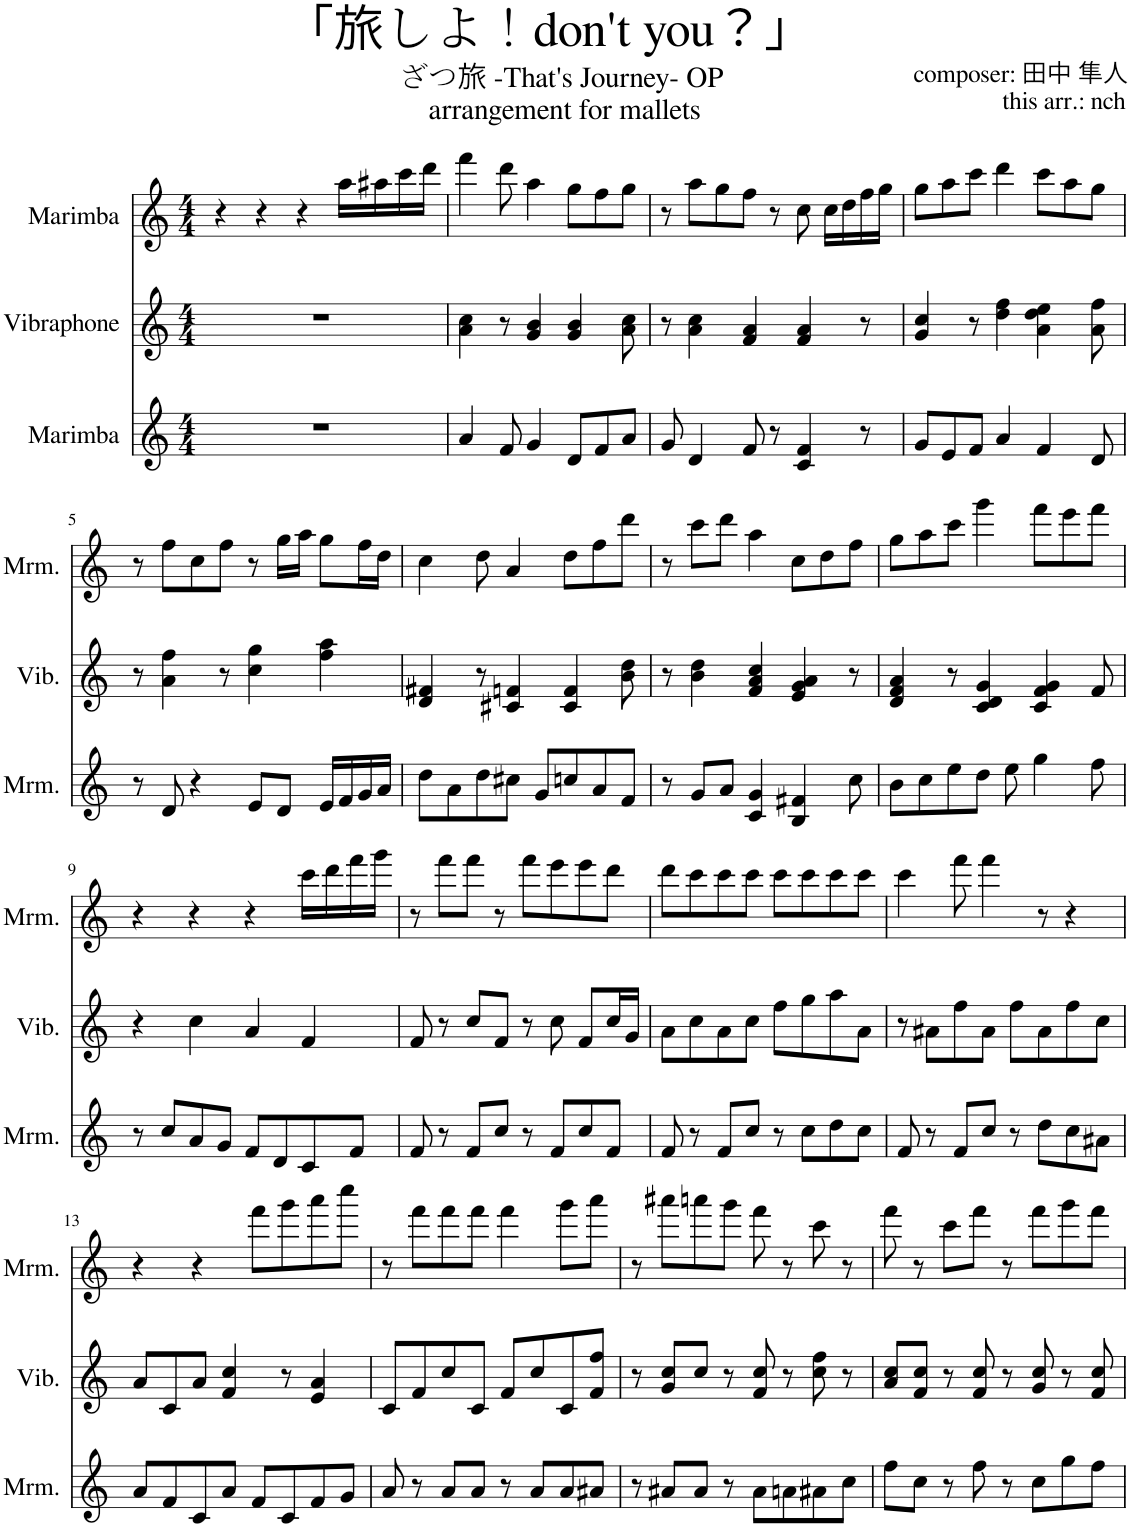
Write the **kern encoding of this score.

**kern	**kern	**kern
*part3	*part2	*part1
*staff3	*staff2	*staff1
*I"Marimba	*I"Vibraphone	*I"Marimba
*I'Mrm.	*I'Vib.	*I'Mrm.
*clefG2	*clefG2	*clefG2
*k[]	*k[]	*k[]
*M4/4	*M4/4	*M4/4
=1	=1	=1
1r	1r	4r
.	.	4r
.	.	4r
.	.	16aa\LL
.	.	16aa#X\
.	.	16ccc\
.	.	16ddd\JJ
=2	=2	=2
4a/	4a\ 4cc\	4fff\
8f/	8r	8ddd\
4g/	4g/ 4b/	4aa\
8d/L	4g/ 4b/	8gg\L
8f/	.	8ff\
8a/J	8a\ 8cc\	8gg\J
=3	=3	=3
8g/	8r	8r
4d/	4a\ 4cc\	8aa\L
.	.	8gg\
8f/	4f/ 4a/	8ff\J
8r	.	8r
4c/ 4f/	4f/ 4a/	8cc\
.	.	16cc\LL
.	.	16dd\
8r	8r	16ff\
.	.	16gg\JJ
=4	=4	=4
8g/L	4g/ 4cc/	8gg\L
8e/	.	8aa\
8f/J	8r	8ccc\J
4a/	4dd\ 4ff\	4ddd\
4f/	4a\ 4dd\ 4ee\	8ccc\L
.	.	8aa\
8d/	8a\ 8ff\	8gg\J
!!LO:LB:g=z
=5	=5	=5
8r	8r	8r
8d/	4a\ 4ff\	8ff\L
4r	.	8cc\
.	8r	8ff\J
8e/L	4cc\ 4gg\	8r
8d/J	.	16gg\LL
.	.	16aa\JJ
16e/LL	4ff\ 4aa\	8gg\L
16f/	.	.
16g/	.	16ff\L
16a/JJ	.	16dd\JJ
=6	=6	=6
8dd\L	4d/ 4f#X/	4cc\
8a\	.	.
8dd\	8r	8dd\
8cc#X\J	4c#X/ 4fn/	4a/
8g/L	.	.
8ccn/	4c#/ 4f/	8dd\L
8a/	.	8ff\
8f/J	8b\ 8dd\	8ddd\J
=7	=7	=7
8r	8r	8r
8g/L	4b\ 4dd\	8ccc\L
8a/J	.	8ddd\J
4c/ 4g/	4f/ 4a/ 4cc/	4aa\
4B/ 4f#X/	4e/ 4g/ 4a/	8cc\L
.	.	8dd\
8cc\	8r	8ff\J
=8	=8	=8
8b\L	4d/ 4f/ 4a/	8gg\L
8cc\	.	8aa\
8ee\	8r	8ccc\J
8dd\J	4c/ 4d/ 4g/	4ggg\
8ee\	.	.
4gg\	4c/ 4f/ 4g/	8fff\L
.	.	8eee\
8ff\	8f/	8fff\J
!!LO:LB:g=z
=9	=9	=9
8r	4r	4r
8cc/L	.	.
8a/	4cc\	4r
8g/J	.	.
8f/L	4a/	4r
8d/	.	.
8c/	4f/	16ccc\LL
.	.	16ddd\
8f/J	.	16fff\
.	.	16ggg\JJ
=10	=10	=10
8f/	8f/	8r
8r	8r	8fff\L
8f/L	8cc/L	8fff\J
8cc/J	8f/J	8r
8r	8r	8fff\L
8f/L	8cc\	8eee\
8cc/	8f/L	8eee\
8f/J	16cc/L	8ddd\J
.	16g/JJ	.
=11	=11	=11
8f/	8a\L	8ddd\L
8r	8cc\	8ccc\
8f/L	8a\	8ccc\
8cc/J	8cc\J	8ccc\J
8r	8ff\L	8ccc\L
8cc\L	8gg\	8ccc\
8dd\	8aa\	8ccc\
8cc\J	8a\J	8ccc\J
=12	=12	=12
8f/	8r	4ccc\
8r	8a#X\L	.
8f/L	8ff\	8fff\
8cc/J	8a#\J	4fff\
8r	8ff\L	.
8dd\L	8a#\	8r
8cc\	8ff\	4r
8a#X\J	8cc\J	.
!!LO:LB:g=z
=13	=13	=13
8a/L	8a/L	4r
8f/	8c/	.
8c/	8a/J	4r
8a/J	4f/ 4cc/	.
8f/L	.	8fff\L
8c/	8r	8ggg\
8f/	4e/ 4a/	8aaa\
8g/J	.	8cccc\J
=14	=14	=14
8a/	8c/L	8r
8r	8f/	8fff\L
8a/L	8cc/	8fff\
8a/J	8c/J	8fff\J
8r	8f/L	4fff\
8a/L	8cc/	.
8a/	8c/	8ggg\L
8a#X/J	8f/ 8ff/J	8aaa\J
=15	=15	=15
8r	8r	8r
8a#X/L	8g/ 8cc/L	8aaa#X\L
8a#/J	8cc/J	8aaan\
8r	8r	8ggg\J
8a#\L	8f/ 8cc/	8fff\
8an\	8r	8r
8a#X\	8cc\ 8ff\	8ccc\
8cc\J	8r	8r
=16	=16	=16
8ff\L	8a/ 8cc/L	8fff\
8cc\J	8f/ 8cc/J	8r
8r	8r	8ccc\L
8ff\	8f/ 8cc/	8fff\J
8r	8r	8r
8cc\L	8g/ 8cc/	8fff\L
8gg\	8r	8ggg\
8ff\J	8f/ 8cc/	8fff\J
=	=	=
*-	*-	*-
